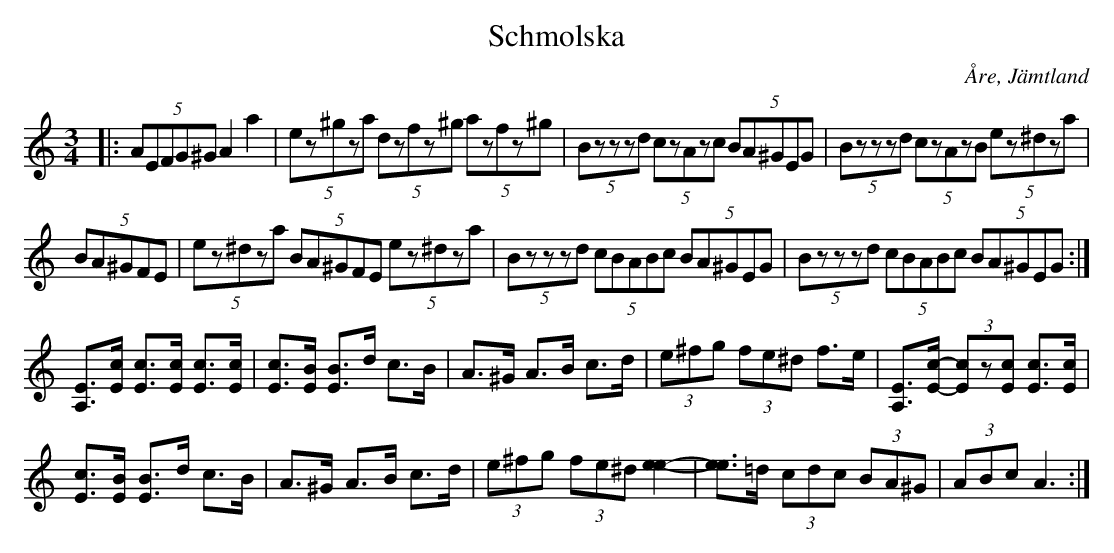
X:1
T:Schmolska
O:Åre, Jämtland
M:3/4
L:1/8
K:Am
|: (5:2AEFG^G A2 a2 | (5:2ez^gza (5:2dzfz^g (5:2azfz^g | (5:2Bzzzd (5:2czAzc (5:2BA^GEG | (5:2Bzzzd (5:2czAzB (5:2ez^dza |
(5:2BA^GFE | (5:2ez^dza (5:2BA^GFE (5:2ez^dza | (5:2Bzzzd (5:2cBABc (5:2BA^GEG | (5:2Bzzzd (5:2cBABc (5:2BA^GEG  :|
[EA,]>[cE] [cE]>[cE] [cE]>[cE] | [cE]>[BE] [BE]>d c>B | A>^G A>B c>d | (3e^fg (3fe^d f>e | [EA,]>[c-E-] (3[cE]z[cE] [cE]>[cE] |
[cE]>[BE] [BE]>d c>B | A>^G A>B c>d | (3e^fg (3fe^d [e2-e2-] | [ee]>=d (3cdc (3BA^G | (3ABc A3 :|]
